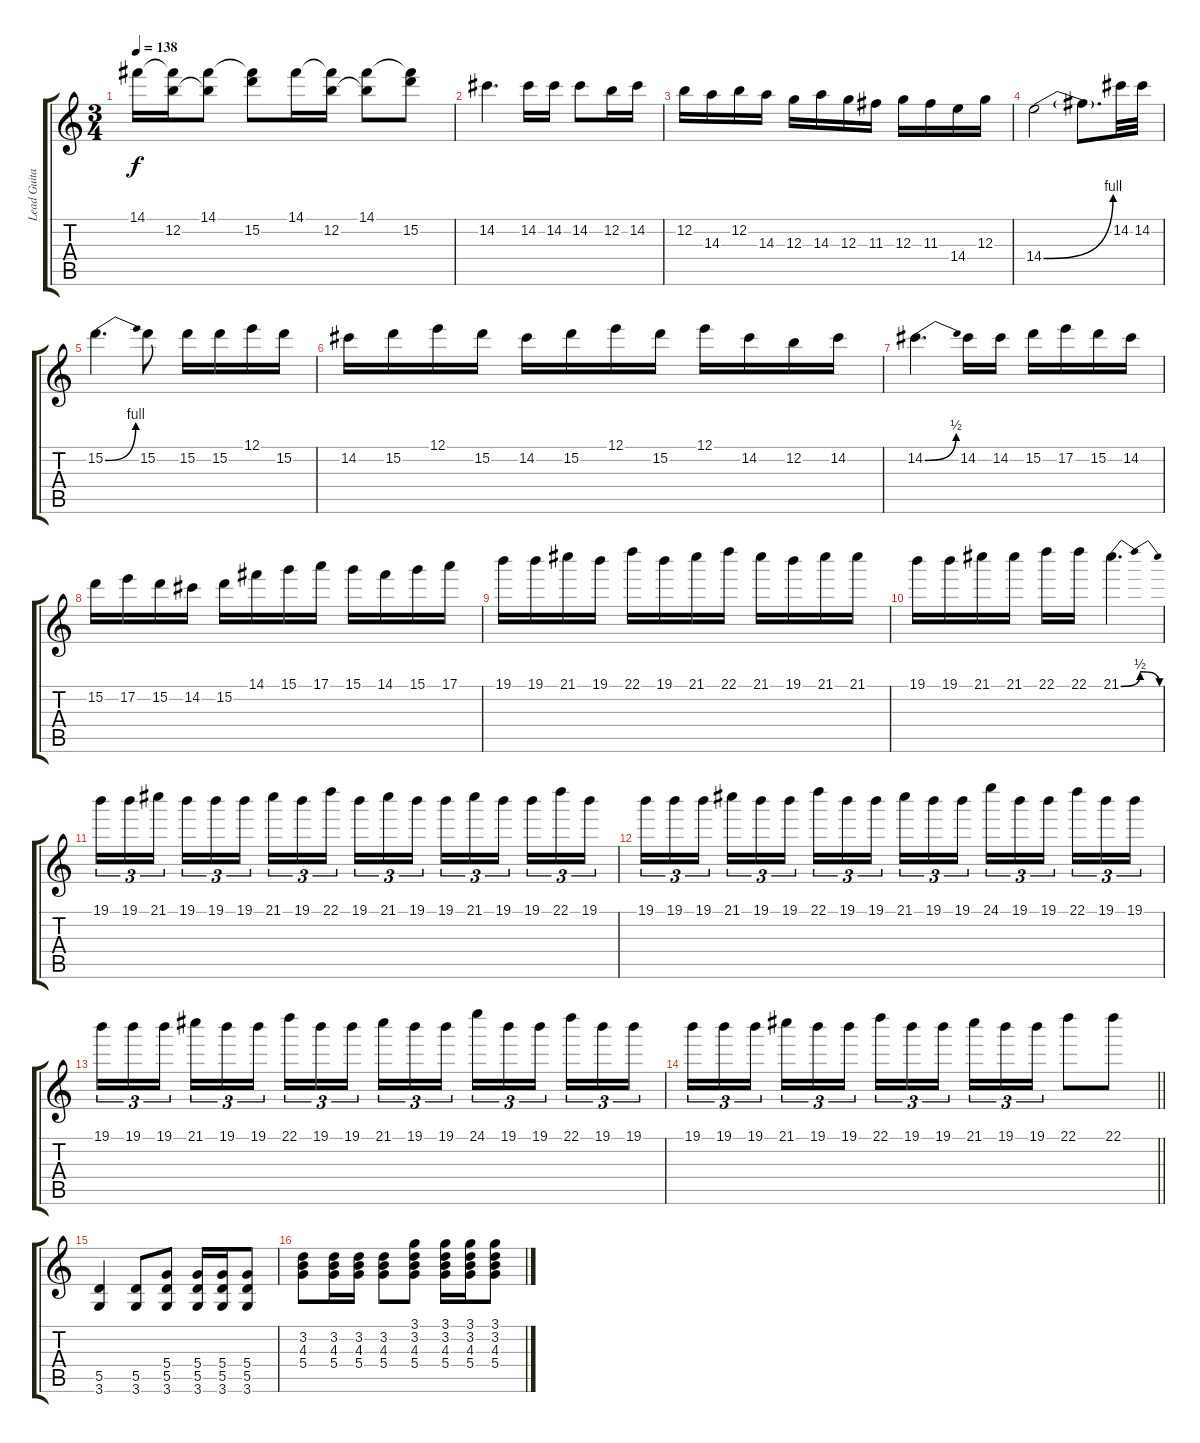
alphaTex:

\track ("Lead Guitar" "Lead Guita") {instrument distortionguitar}
\staff {score tabs}
\tuning (E4 B3 G3 D3 A2 E2) {hide}
\ts (3 4)
\tempo 138
\clef g2
\ks c
14.1.16{dy f} (14.1{t} 12.2).16 (14.1 12.2{t}).8 (14.1{t} 15.2).8 14.1.16 (14.1{t} 12.2).16 (14.1 12.2{t}).8 (14.1{t} 15.2).8 |
14.2.4{d} 14.2.16 14.2.16 14.2.8 12.2.16 14.2.16 |
12.2.16 14.3.16 12.2.16 14.3.16 12.3.16 14.3.16 12.3.16 11.3.16 12.3.16 11.3.16 14.4.16 12.3.16 |
14.4{be (bend 0 0 60 4)}.2 14.4{t}.8{d} 14.2.32 14.2.32 |
15.2{be (bend 0 0 60 4)}.4{d} 15.2.8 15.2.16 15.2.16 12.1.16 15.2.16 |
14.2.16 15.2.16 12.1.16 15.2.16 14.2.16 15.2.16 12.1.16 15.2.16 12.1.16 14.2.16 12.2.16 14.2.16 |
14.2{be (bend 0 0 60 2)}.4{d} 14.2.16 14.2.16 15.2.16 17.2.16 15.2.16 14.2.16 |
15.2.16 17.2.16 15.2.16 14.2.16 15.2.16 14.1.16 15.1.16 17.1.16 15.1.16 14.1.16 15.1.16 17.1.16 |
19.1.16 19.1.16 21.1.16 19.1.16 22.1.16 19.1.16 21.1.16 22.1.16 21.1.16 19.1.16 21.1.16 21.1.16 |
19.1.16 19.1.16 21.1.16 21.1.16 22.1.16 22.1.16 21.1{be (bendrelease 0 0 15 2 45 2 60 0)}.4{d} |
19.1.16{tu (3 2)} 19.1.16{tu (3 2)} 21.1.16{tu (3 2) beam splitsecondary} 19.1.16{tu (3 2)} 19.1.16{tu (3 2)} 19.1.16{tu (3 2)} 21.1.16{tu (3 2)} 19.1.16{tu (3 2)} 22.1.16{tu (3 2) beam splitsecondary} 19.1.16{tu (3 2)} 21.1.16{tu (3 2)} 19.1.16{tu (3 2)} 19.1.16{tu (3 2)} 21.1.16{tu (3 2)} 19.1.16{tu (3 2) beam splitsecondary} 19.1.16{tu (3 2)} 22.1.16{tu (3 2)} 19.1.16{tu (3 2)} |
19.1.16{tu (3 2)} 19.1.16{tu (3 2)} 19.1.16{tu (3 2) beam splitsecondary} 21.1.16{tu (3 2)} 19.1.16{tu (3 2)} 19.1.16{tu (3 2)} 22.1.16{tu (3 2)} 19.1.16{tu (3 2)} 19.1.16{tu (3 2) beam splitsecondary} 21.1.16{tu (3 2)} 19.1.16{tu (3 2)} 19.1.16{tu (3 2)} 24.1.16{tu (3 2)} 19.1.16{tu (3 2)} 19.1.16{tu (3 2) beam splitsecondary} 22.1.16{tu (3 2)} 19.1.16{tu (3 2)} 19.1.16{tu (3 2)} |
19.1.16{tu (3 2)} 19.1.16{tu (3 2)} 19.1.16{tu (3 2) beam splitsecondary} 21.1.16{tu (3 2)} 19.1.16{tu (3 2)} 19.1.16{tu (3 2)} 22.1.16{tu (3 2)} 19.1.16{tu (3 2)} 19.1.16{tu (3 2) beam splitsecondary} 21.1.16{tu (3 2)} 19.1.16{tu (3 2)} 19.1.16{tu (3 2)} 24.1.16{tu (3 2)} 19.1.16{tu (3 2)} 19.1.16{tu (3 2) beam splitsecondary} 22.1.16{tu (3 2)} 19.1.16{tu (3 2)} 19.1.16{tu (3 2)} |
\barLineRight lightlight
19.1.16{tu (3 2)} 19.1.16{tu (3 2)} 19.1.16{tu (3 2) beam splitsecondary} 21.1.16{tu (3 2)} 19.1.16{tu (3 2)} 19.1.16{tu (3 2)} 22.1.16{tu (3 2)} 19.1.16{tu (3 2)} 19.1.16{tu (3 2) beam splitsecondary} 21.1.16{tu (3 2)} 19.1.16{tu (3 2)} 19.1.16{tu (3 2)} 22.1.8 22.1.8 |
(5.5 3.6).4 (5.5 3.6).8 (5.4 5.5 3.6).8 (5.4 5.5 3.6).16 (5.4 5.5 3.6).16 (5.4 5.5 3.6).8 |
(3.2 4.3 5.4).8 (3.2 4.3 5.4).16 (3.2 4.3 5.4).16 (3.2 4.3 5.4).8 (3.1 3.2 4.3 5.4).8 (3.1 3.2 4.3 5.4).16 (3.1 3.2 4.3 5.4).16 (3.1 3.2 4.3 5.4).8
